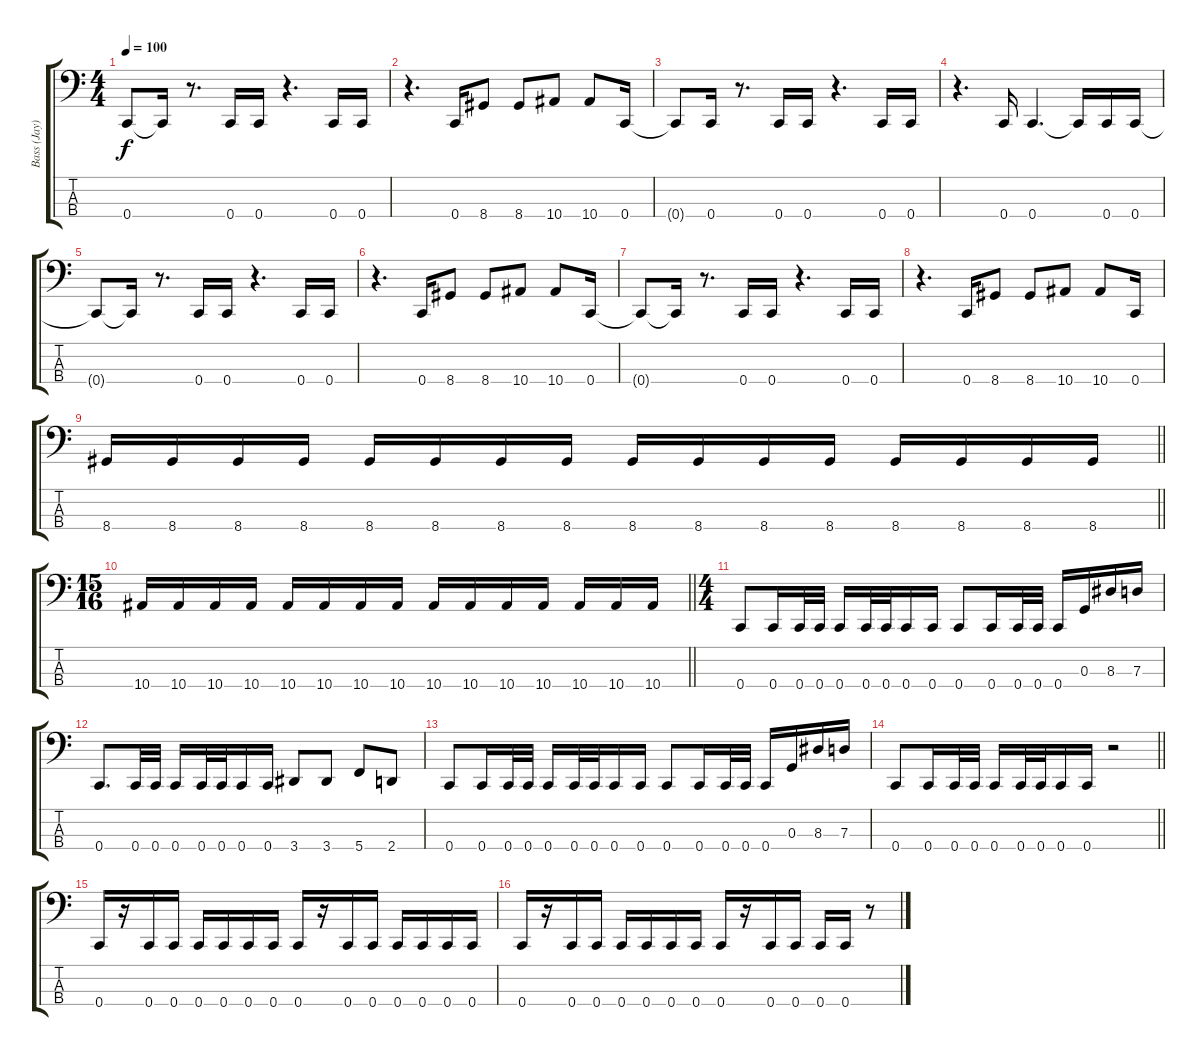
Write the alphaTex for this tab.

\track ("Bass (Jay)" "Bass (Jay)") {instrument electricbasspick}
\staff {score tabs}
\tuning (F2 C2 G1 C1) {hide}
\ts (4 4)
\tempo 100
\clef f4
\ks c
0.4{t}.8{dy f} 0.4{t}.16 r.8{d} 0.4.16 0.4.16 r.4{d} 0.4.16 0.4.16 |
r.4{d} 0.4.16 8.4.8 8.4.8 10.4.8 10.4.8 0.4.16 |
0.4{t}.8 0.4.16 r.8{d} 0.4.16 0.4.16 r.4{d} 0.4.16 0.4.16 |
r.4{d} 0.4.16 0.4.4{d} 0.4{t}.16 0.4.16 0.4.16 |
0.4{t}.8 0.4{t}.16 r.8{d} 0.4.16 0.4.16 r.4{d} 0.4.16 0.4.16 |
r.4{d} 0.4.16 8.4.8 8.4.8 10.4.8 10.4.8 0.4.16 |
0.4{t}.8 0.4{t}.16 r.8{d} 0.4.16 0.4.16 r.4{d} 0.4.16 0.4.16 |
r.4{d} 0.4.16 8.4.8 8.4.8 10.4.8 10.4.8 0.4.16 |
\barLineRight lightlight
8.4.16 8.4.16 8.4.16 8.4.16 8.4.16 8.4.16 8.4.16 8.4.16 8.4.16 8.4.16 8.4.16 8.4.16 8.4.16 8.4.16 8.4.16 8.4.16 |
\ts (15 16)
\barLineRight lightlight
10.4.16 10.4.16 10.4.16 10.4.16 10.4.16 10.4.16 10.4.16 10.4.16 10.4.16 10.4.16 10.4.16 10.4.16 10.4.16 10.4.16 10.4.16 |
\ts (4 4)
0.4.8 0.4.16 0.4.32 0.4.32 0.4.16 0.4.32 0.4.32 0.4.16 0.4.16 0.4.8 0.4.16 0.4.32 0.4.32 0.4.16 0.3.16 8.3.16 7.3.16 |
0.4.8{d} 0.4.32 0.4.32 0.4.16 0.4.32 0.4.32 0.4.16 0.4.16 3.4.8 3.4.8 5.4.8 2.4.8 |
0.4.8 0.4.16 0.4.32 0.4.32 0.4.16 0.4.32 0.4.32 0.4.16 0.4.16 0.4.8 0.4.16 0.4.32 0.4.32 0.4.16 0.3.16 8.3.16 7.3.16 |
\barLineRight lightlight
0.4.8 0.4.16 0.4.32 0.4.32 0.4.16 0.4.32 0.4.32 0.4.16 0.4.16 r.2 |
0.4.16 r.16 0.4.16 0.4.16 0.4.16 0.4.16 0.4.16 0.4.16 0.4.16 r.16 0.4.16 0.4.16 0.4.16 0.4.16 0.4.16 0.4.16 |
0.4.16 r.16 0.4.16 0.4.16 0.4.16 0.4.16 0.4.16 0.4.16 0.4.16 r.16 0.4.16 0.4.16 0.4.16 0.4.16 r.8
